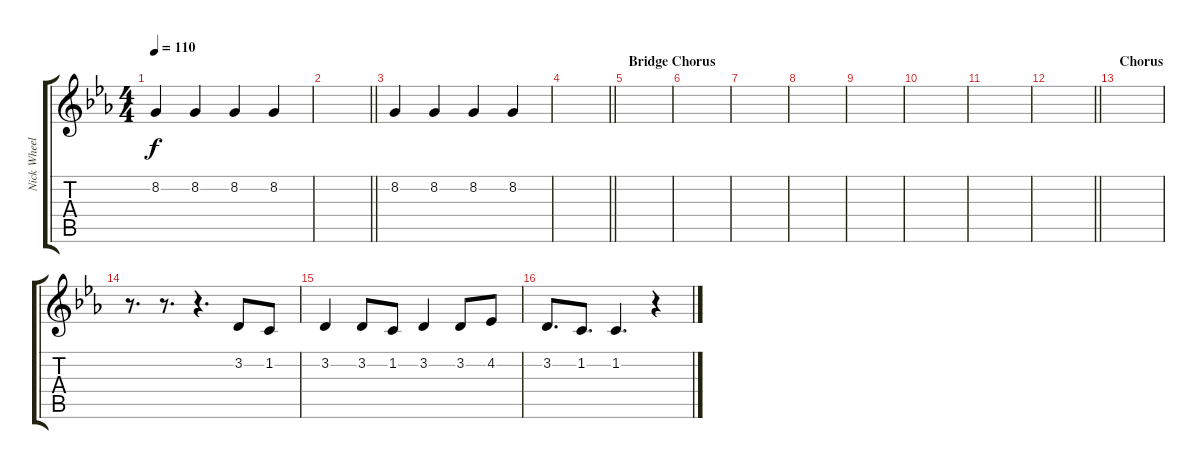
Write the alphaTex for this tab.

\track ("Nick Wheeler (Backup Vocals)" "Nick Wheel") {instrument tenorsax}
\staff {score tabs}
\tuning (E4 B3 G3 D3 A2 E2) {hide}
\ts (4 4)
\tempo 110
\clef g2
\ks eb
8.2.4{dy f} 8.2.4 8.2.4 8.2.4 |
\barLineRight lightlight
|
8.2.4 8.2.4 8.2.4 8.2.4 |
\barLineRight lightlight
|
\section ("" "Bridge Chorus")
|
|
|
|
|
|
|
\barLineRight lightlight
|
\section ("" "Chorus")
|
r.8{d} r.8{d} r.4{d} 3.2.8 1.2.8 |
3.2.4 3.2.8 1.2.8 3.2.4 3.2.8 4.2.8 |
3.2.8{d} 1.2.8{d} 1.2.4{d} r.4
